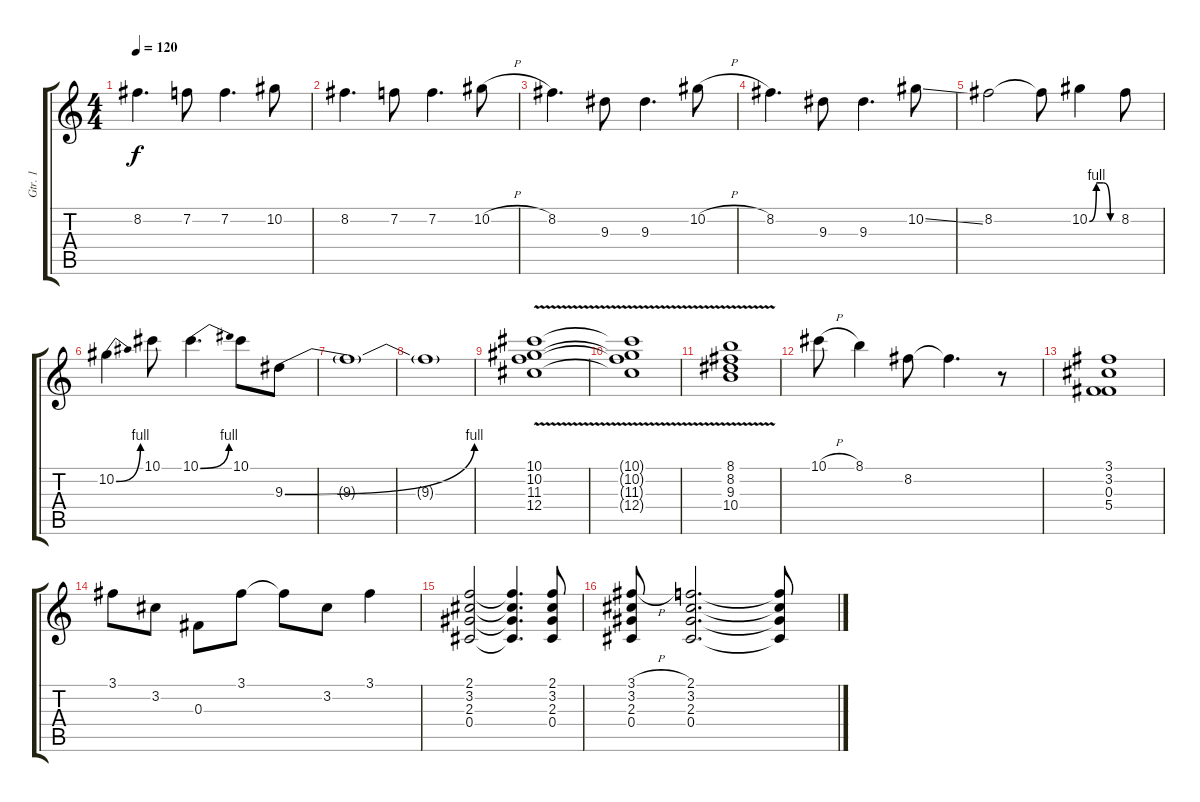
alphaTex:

\track ("Gtr. 1" "Gtr. 1") {instrument overdrivenguitar}
\staff {score tabs}
\tuning (Eb4 Bb3 Gb3 Db3 Ab2 Eb2) {hide}
\ts (4 4)
\tempo 120
\clef g2
\ks c
8.2.4{d dy f} 7.2.8 7.2.4{d} 10.2.8 |
8.2.4{d} 7.2.8 7.2.4{d} 10.2{h}.8 |
8.2.4{d} 9.3.8 9.3.4{d} 10.2{h}.8 |
8.2.4{d} 9.3.8 9.3.4{d} 10.2{ss}.8 |
8.2.2 8.2{t}.8 10.2{be (custom 0 0 15 4 30 4 45 0 60 0)}.4 8.2.8 |
10.2{be (bend 0 0 60 4)}.4 10.1.8 10.1{be (bend 0 0 60 4)}.4{d} 10.1.8 9.3{be (bend 0 0 60 4)}.8 |
9.3{t}.1 |
9.3{t}.1 |
(10.1{v} 10.2{v} 11.3{v} 12.4{v}).1 |
(10.1{t} 10.2{t} 11.3{t} 12.4{t}).1 |
(8.1{v} 8.2{v} 9.3{v} 10.4{v}).1 |
10.1{h}.8 8.1.4 8.2.8 8.2{t}.4{d} r.8 |
(3.1 3.2 0.3 5.4).1 |
3.1.8 3.2.8 0.3.8 3.1.8 3.1{t}.8 3.2.8 3.1.4 |
(2.1 3.2 2.3 0.4).2 (2.1{t} 3.2{t} 2.3{t} 0.4{t}).4{d} (2.1 3.2 2.3 0.4).8 |
(3.1{h} 3.2 2.3 0.4).8 (2.1 3.2 2.3 0.4).2{d} (2.1{t} 3.2{t} 2.3{t} 0.4{t}).8
